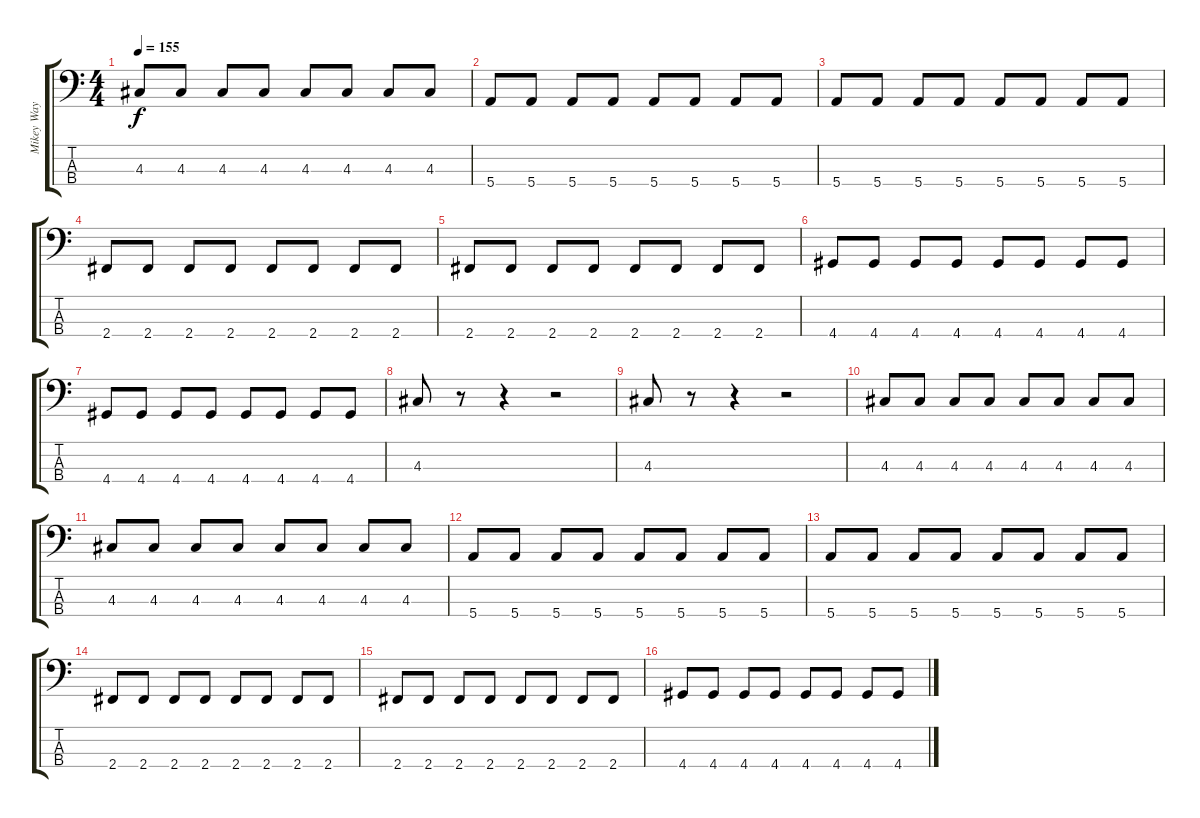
\track ("Mikey Way [Bass]" "Mikey Way ") {instrument electricbasspick}
\staff {score tabs}
\tuning (G2 D2 A1 E1) {hide}
\ts (4 4)
\tempo 155
\clef f4
\ks c
4.3.8{dy f} 4.3.8 4.3.8 4.3.8 4.3.8 4.3.8 4.3.8 4.3.8 |
5.4.8 5.4.8 5.4.8 5.4.8 5.4.8 5.4.8 5.4.8 5.4.8 |
5.4.8 5.4.8 5.4.8 5.4.8 5.4.8 5.4.8 5.4.8 5.4.8 |
2.4.8 2.4.8 2.4.8 2.4.8 2.4.8 2.4.8 2.4.8 2.4.8 |
2.4.8 2.4.8 2.4.8 2.4.8 2.4.8 2.4.8 2.4.8 2.4.8 |
4.4.8 4.4.8 4.4.8 4.4.8 4.4.8 4.4.8 4.4.8 4.4.8 |
4.4.8 4.4.8 4.4.8 4.4.8 4.4.8 4.4.8 4.4.8 4.4.8 |
4.3.8 r.8 r.4 r.2 |
4.3.8 r.8 r.4 r.2 |
4.3.8 4.3.8 4.3.8 4.3.8 4.3.8 4.3.8 4.3.8 4.3.8 |
4.3.8 4.3.8 4.3.8 4.3.8 4.3.8 4.3.8 4.3.8 4.3.8 |
5.4.8 5.4.8 5.4.8 5.4.8 5.4.8 5.4.8 5.4.8 5.4.8 |
5.4.8 5.4.8 5.4.8 5.4.8 5.4.8 5.4.8 5.4.8 5.4.8 |
2.4.8 2.4.8 2.4.8 2.4.8 2.4.8 2.4.8 2.4.8 2.4.8 |
2.4.8 2.4.8 2.4.8 2.4.8 2.4.8 2.4.8 2.4.8 2.4.8 |
4.4.8 4.4.8 4.4.8 4.4.8 4.4.8 4.4.8 4.4.8 4.4.8
